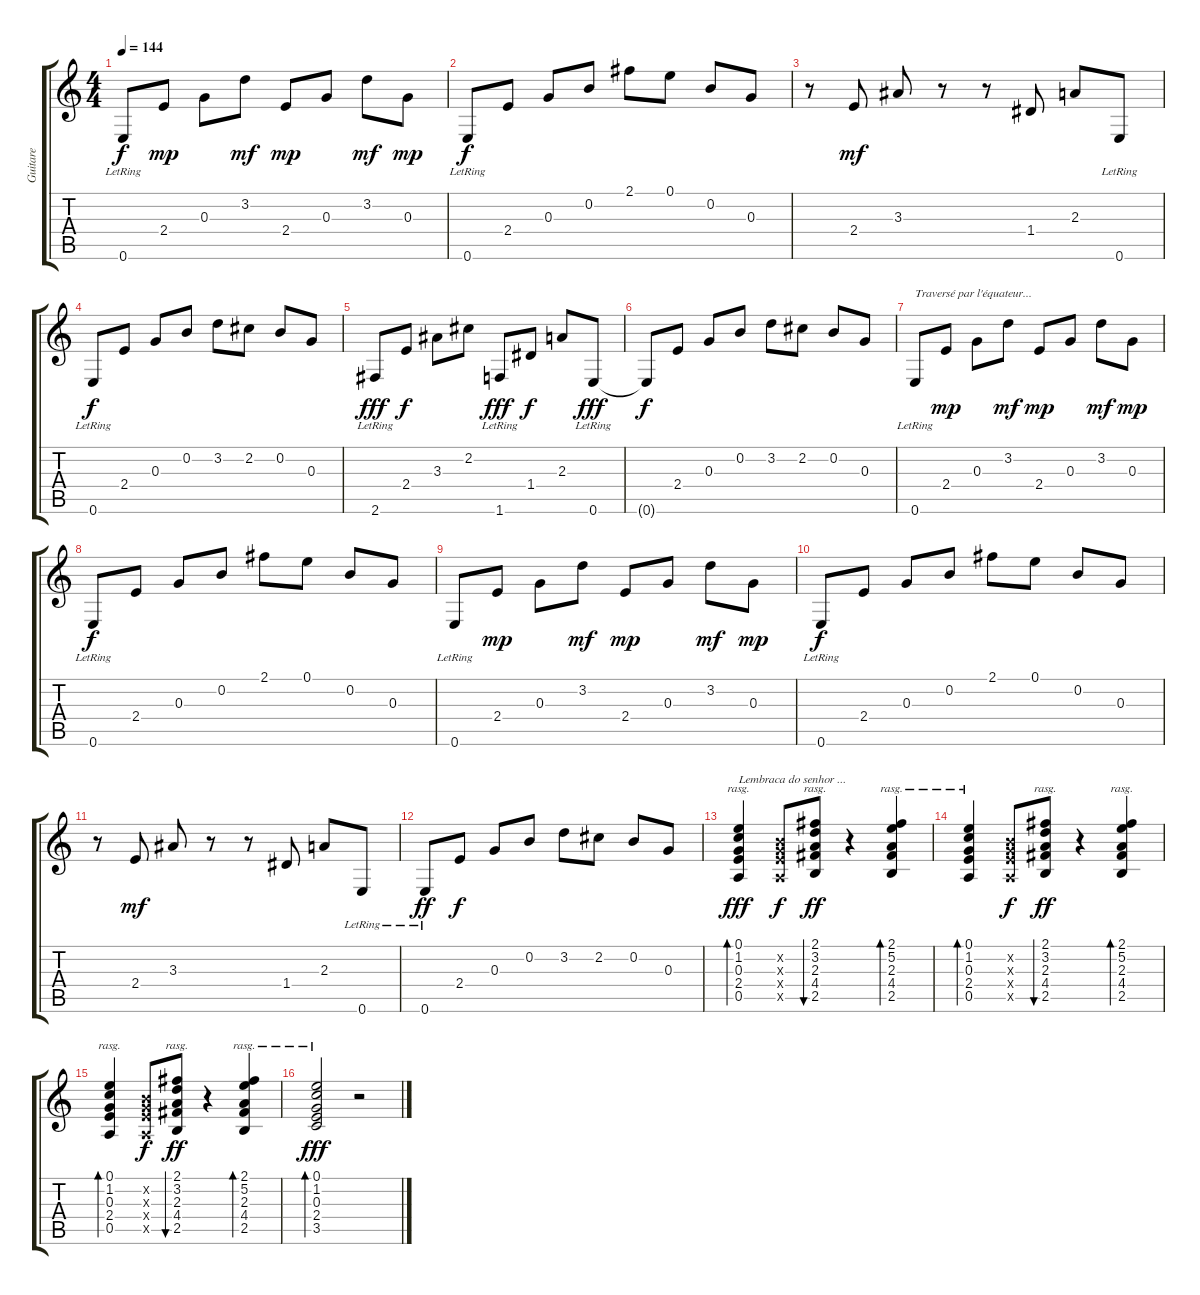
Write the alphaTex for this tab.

\track ("Guitare" "Guitare") {instrument acousticguitarsteel}
\staff {score tabs}
\tuning (E4 B3 G3 D3 A2 E2) {hide}
\ts (4 4)
\tempo 144
\clef g2
\ks c
0.6{lr}.8{dy f} 2.4.8{dy mp} 0.3.8 3.2.8{dy mf} 2.4.8{dy mp} 0.3.8 3.2.8{dy mf} 0.3.8{dy mp} |
0.6{lr}.8{dy f} 2.4.8 0.3.8 0.2.8 2.1.8 0.1.8 0.2.8 0.3.8 |
r.8 2.4.8{dy mf} 3.3.8 r.8 r.8 1.4.8 2.3.8 0.6{lr}.8 |
0.6{lr}.8{dy f} 2.4.8 0.3.8 0.2.8 3.2.8 2.2.8 0.2.8 0.3.8 |
2.6{lr}.8{dy fff} 2.4.8{dy f} 3.3.8 2.2.8 1.6{lr}.8{dy fff} 1.4.8{dy f} 2.3.8 0.6{lr}.8{dy fff} |
0.6{t}.8{dy f} 2.4.8 0.3.8 0.2.8 3.2.8 2.2.8 0.2.8 0.3.8 |
0.6{lr}.8{txt "Traversé par l'équateur..."} 2.4.8{dy mp} 0.3.8 3.2.8{dy mf} 2.4.8{dy mp} 0.3.8 3.2.8{dy mf} 0.3.8{dy mp} |
0.6{lr}.8{dy f} 2.4.8 0.3.8 0.2.8 2.1.8 0.1.8 0.2.8 0.3.8 |
0.6{lr}.8 2.4.8{dy mp} 0.3.8 3.2.8{dy mf} 2.4.8{dy mp} 0.3.8 3.2.8{dy mf} 0.3.8{dy mp} |
0.6{lr}.8{dy f} 2.4.8 0.3.8 0.2.8 2.1.8 0.1.8 0.2.8 0.3.8 |
r.8 2.4.8{dy mf} 3.3.8 r.8 r.8 1.4.8 2.3.8 0.6{lr}.8 |
0.6{lr}.8{dy ff} 2.4.8{dy f} 0.3.8 0.2.8 3.2.8 2.2.8 0.2.8 0.3.8 |
(0.1 1.2 0.3 2.4 0.5).4{bd 120 rasg ii txt "Lembraca do senhor ..." dy fff} (0.2{x} 0.3{x} 2.4{x} 0.5{x}).8{dy f} (2.1 3.2 2.3 4.4 2.5).8{bu 120 rasg ii dy ff} r.4 (2.1 5.2 2.3 4.4 2.5).4{bd 120 rasg ii} |
(0.1 1.2 0.3 2.4 0.5).4{bd 120 rasg ii} (0.2{x} 0.3{x} 2.4{x} 0.5{x}).8{dy f} (2.1 3.2 2.3 4.4 2.5).8{bu 120 rasg ii dy ff} r.4 (2.1 5.2 2.3 4.4 2.5).4{bd 120 rasg ii} |
(0.1 1.2 0.3 2.4 0.5).4{bd 120 rasg ii} (0.2{x} 0.3{x} 2.4{x} 0.5{x}).8{dy f} (2.1 3.2 2.3 4.4 2.5).8{bu 120 rasg ii dy ff} r.4 (2.1 5.2 2.3 4.4 2.5).4{bd 120 rasg ii} |
(0.1 1.2 0.3 2.4 3.5).2{bd 240 rasg ii dy fff} r.2
